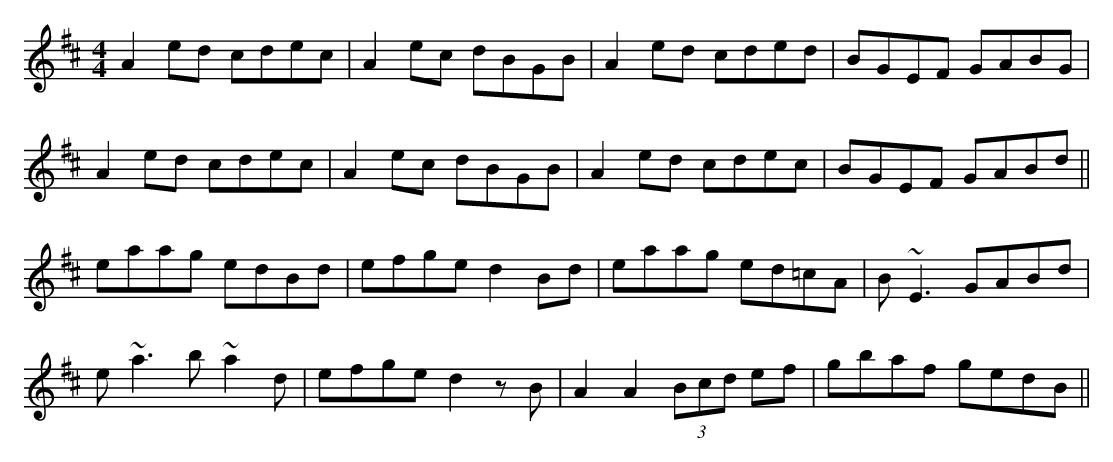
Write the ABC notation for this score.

X:1
M:4/4
K:Amix
A2ed cdec|A2ec dBGB|A2ed cded|BGEF GABG|
A2ed cdec|A2ec dBGB|A2ed cdec|BGEF GABd||
eaag edBd|efge d2Bd|eaag ed=cA|B~E3 GABd|
e~a3 b~a2d|efge d2zB|A2A2 (3Bcd ef|gbaf gedB||
